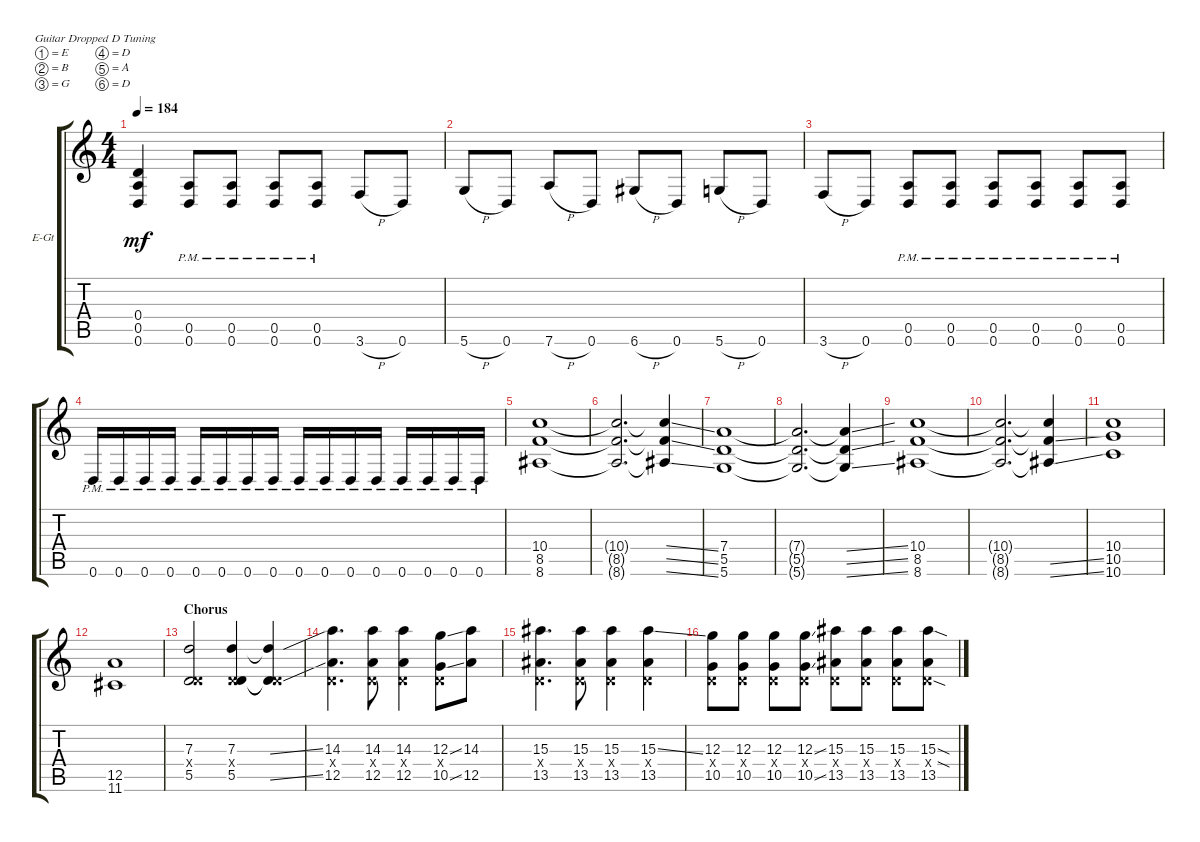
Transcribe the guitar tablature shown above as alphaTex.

\defaultSystemsLayout 4
\bracketExtendMode groupsimilarinstruments
\firstSystemTrackNameOrientation horizontal
\otherSystemsTrackNameOrientation horizontal
\track ("Synyster Gates (Rhythm)" "E-Gt") {instrument distortionguitar}
\staff {score tabs}
\tuning (E4 B3 G3 D3 A2 D2)
\ts (4 4)
\tempo 184
\clef g2
\ks c
(0.6 0.5 0.4).4{dy mf} (0.6{pm} 0.5{pm}).8 (0.5{pm} 0.6{pm}).8 (0.6{pm} 0.5{pm}).8 (0.5{pm} 0.6{pm}).8 3.6{h}.8 0.6.8 |
5.6{h}.8 0.6.8 7.6{h}.8 0.6.8 6.6{h}.8 0.6.8 5.6{h}.8 0.6.8 |
3.6{h}.8 0.6.8 (0.6{pm} 0.5{pm}).8 (0.5{pm} 0.6{pm}).8 (0.6{pm} 0.5{pm}).8 (0.5{pm} 0.6{pm}).8 (0.6{pm} 0.5{pm}).8 (0.5{pm} 0.6{pm}).8 |
0.6{pm}.16 0.6{pm}.16 0.6{pm}.16 0.6{pm}.16 0.6{pm}.16 0.6{pm}.16 0.6{pm}.16 0.6{pm}.16 0.6{pm}.16 0.6{pm}.16 0.6{pm}.16 0.6{pm}.16 0.6{pm}.16 0.6{pm}.16 0.6{pm}.16 0.6{pm}.16 |
(8.6 8.5 10.4).1 |
(10.4{t} 8.5{t} 8.6{t}).2{d} (8.6{ss t} 8.5{ss t} 10.4{ss t}).4 |
(5.6 5.5 7.4).1 |
(7.4{t} 5.5{t} 5.6{t}).2{d} (5.6{ss t} 5.5{ss t} 7.4{ss t}).4 |
(8.5 8.6 10.4).1 |
(10.4{t} 8.5{t} 8.6{t}).2{d} (8.6{ss t} 8.5{ss t} 10.4{t}).4 |
(10.6 10.5 10.4).1 |
(12.5 11.6).1 |
\section ("" "Chorus")
(5.5 0.4{x} 7.3).2 (7.3 0.4{x} 5.5).4 (5.5{ss t} 0.4{x t} 7.3{ss t}).4 |
(12.5 0.4{x} 14.3).4{d} (14.3 0.4{x} 12.5).8 (12.5 0.4{x} 14.3).4 (12.3{ss} 0.4{x} 10.5{ss}).8 (12.5 14.3).8 |
(15.3 0.4{x} 13.5).4{d} (13.5 0.4{x} 15.3).8 (15.3 0.4{x} 13.5).4 (13.5 0.4{x} 15.3{ss}).4 |
(12.3 0.4{x} 10.5).8 (10.5 0.4{x} 12.3).8 (12.3 0.4{x} 10.5).8 (10.5{ss} 0.4{x} 12.3{ss}).8 (15.3 0.4{x} 13.5).8 (13.5 0.4{x} 15.3).8 (15.3 0.4{x} 13.5).8 (13.5 0.4{sod x} 15.3{sod}).8
